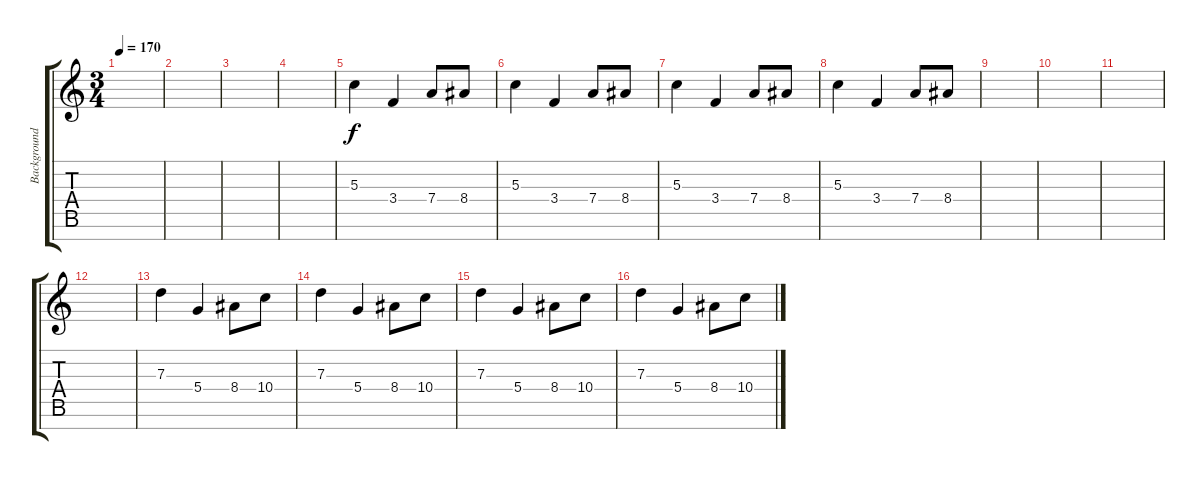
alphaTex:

\track ("Background" "Background") {instrument distortionguitar}
\staff {score tabs}
\tuning (E4 B3 G3 D3 A2 E2 B1) {hide}
\ts (3 4)
\tempo 170
\clef g2
\ks c
|
|
|
|
5.3.4 3.4.4 7.4.8 8.4.8 |
5.3.4 3.4.4 7.4.8 8.4.8 |
5.3.4 3.4.4 7.4.8 8.4.8 |
5.3.4 3.4.4 7.4.8 8.4.8 |
|
|
|
|
7.3.4 5.4.4 8.4.8 10.4.8 |
7.3.4 5.4.4 8.4.8 10.4.8 |
7.3.4 5.4.4 8.4.8 10.4.8 |
7.3.4 5.4.4 8.4.8 10.4.8
